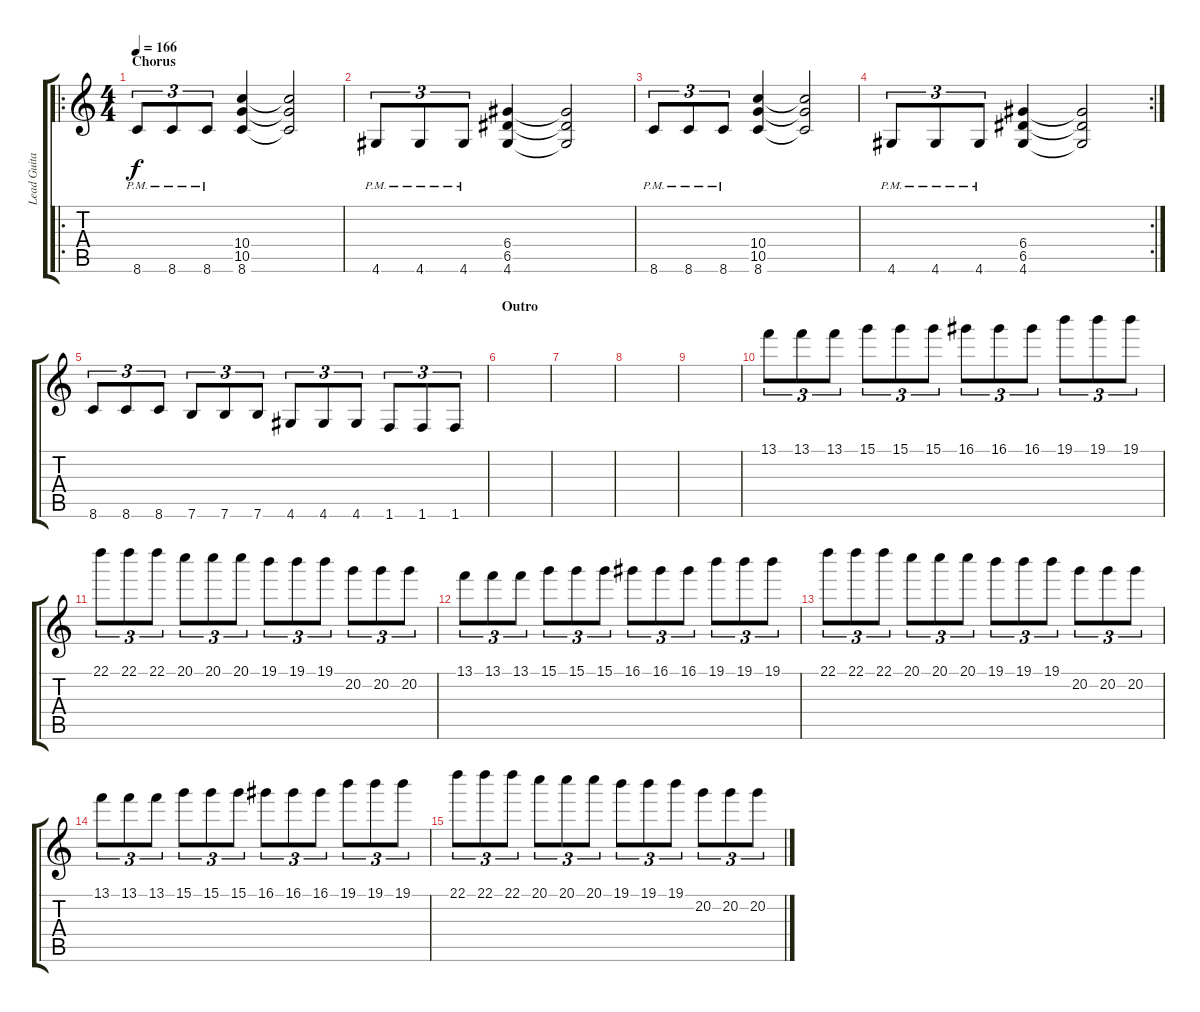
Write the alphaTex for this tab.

\track ("Lead Guitar" "Lead Guita") {instrument distortionguitar}
\staff {score tabs}
\tuning (E4 B3 G3 D3 A2 E2) {hide}
\ro
\ts (4 4)
\section ("" "Chorus")
\tempo 166
\clef g2
\ks c
8.6{pm}.8{tu (3 2) dy f} 8.6{pm}.8{tu (3 2)} 8.6{pm}.8{tu (3 2)} (10.4 10.5 8.6).4 (10.4{t} 10.5{t} 8.6{t}).2 |
4.6{pm}.8{tu (3 2)} 4.6{pm}.8{tu (3 2)} 4.6{pm}.8{tu (3 2)} (6.4 6.5 4.6).4 (6.4{t} 6.5{t} 4.6{t}).2 |
8.6{pm}.8{tu (3 2)} 8.6{pm}.8{tu (3 2)} 8.6{pm}.8{tu (3 2)} (10.4 10.5 8.6).4 (10.4{t} 10.5{t} 8.6{t}).2 |
\rc 2
4.6{pm}.8{tu (3 2)} 4.6{pm}.8{tu (3 2)} 4.6{pm}.8{tu (3 2)} (6.4 6.5 4.6).4 (6.4{t} 6.5{t} 4.6{t}).2 |
8.6.8{tu (3 2)} 8.6.8{tu (3 2)} 8.6.8{tu (3 2)} 7.6.8{tu (3 2)} 7.6.8{tu (3 2)} 7.6.8{tu (3 2)} 4.6.8{tu (3 2)} 4.6.8{tu (3 2)} 4.6.8{tu (3 2)} 1.6.8{tu (3 2)} 1.6.8{tu (3 2)} 1.6.8{tu (3 2)} |
\section ("" "Outro")
|
|
|
|
13.1.8{tu (3 2) volume 14 instrument guitarharmonics} 13.1.8{tu (3 2)} 13.1.8{tu (3 2)} 15.1.8{tu (3 2)} 15.1.8{tu (3 2)} 15.1.8{tu (3 2)} 16.1.8{tu (3 2)} 16.1.8{tu (3 2)} 16.1.8{tu (3 2)} 19.1.8{tu (3 2)} 19.1.8{tu (3 2)} 19.1.8{tu (3 2)} |
22.1.8{tu (3 2)} 22.1.8{tu (3 2)} 22.1.8{tu (3 2)} 20.1.8{tu (3 2)} 20.1.8{tu (3 2)} 20.1.8{tu (3 2)} 19.1.8{tu (3 2)} 19.1.8{tu (3 2)} 19.1.8{tu (3 2)} 20.2.8{tu (3 2)} 20.2.8{tu (3 2)} 20.2.8{tu (3 2)} |
13.1.8{tu (3 2) volume 1 instrument guitarharmonics} 13.1.8{tu (3 2)} 13.1.8{tu (3 2)} 15.1.8{tu (3 2)} 15.1.8{tu (3 2)} 15.1.8{tu (3 2)} 16.1.8{tu (3 2)} 16.1.8{tu (3 2)} 16.1.8{tu (3 2)} 19.1.8{tu (3 2)} 19.1.8{tu (3 2)} 19.1.8{tu (3 2)} |
22.1.8{tu (3 2)} 22.1.8{tu (3 2)} 22.1.8{tu (3 2)} 20.1.8{tu (3 2)} 20.1.8{tu (3 2)} 20.1.8{tu (3 2)} 19.1.8{tu (3 2)} 19.1.8{tu (3 2)} 19.1.8{tu (3 2)} 20.2.8{tu (3 2)} 20.2.8{tu (3 2)} 20.2.8{tu (3 2)} |
13.1.8{tu (3 2) instrument guitarharmonics} 13.1.8{tu (3 2)} 13.1.8{tu (3 2)} 15.1.8{tu (3 2)} 15.1.8{tu (3 2)} 15.1.8{tu (3 2)} 16.1.8{tu (3 2)} 16.1.8{tu (3 2)} 16.1.8{tu (3 2)} 19.1.8{tu (3 2)} 19.1.8{tu (3 2)} 19.1.8{tu (3 2)} |
22.1.8{tu (3 2)} 22.1.8{tu (3 2)} 22.1.8{tu (3 2)} 20.1.8{tu (3 2)} 20.1.8{tu (3 2)} 20.1.8{tu (3 2)} 19.1.8{tu (3 2)} 19.1.8{tu (3 2)} 19.1.8{tu (3 2)} 20.2.8{tu (3 2)} 20.2.8{tu (3 2)} 20.2.8{tu (3 2)}
